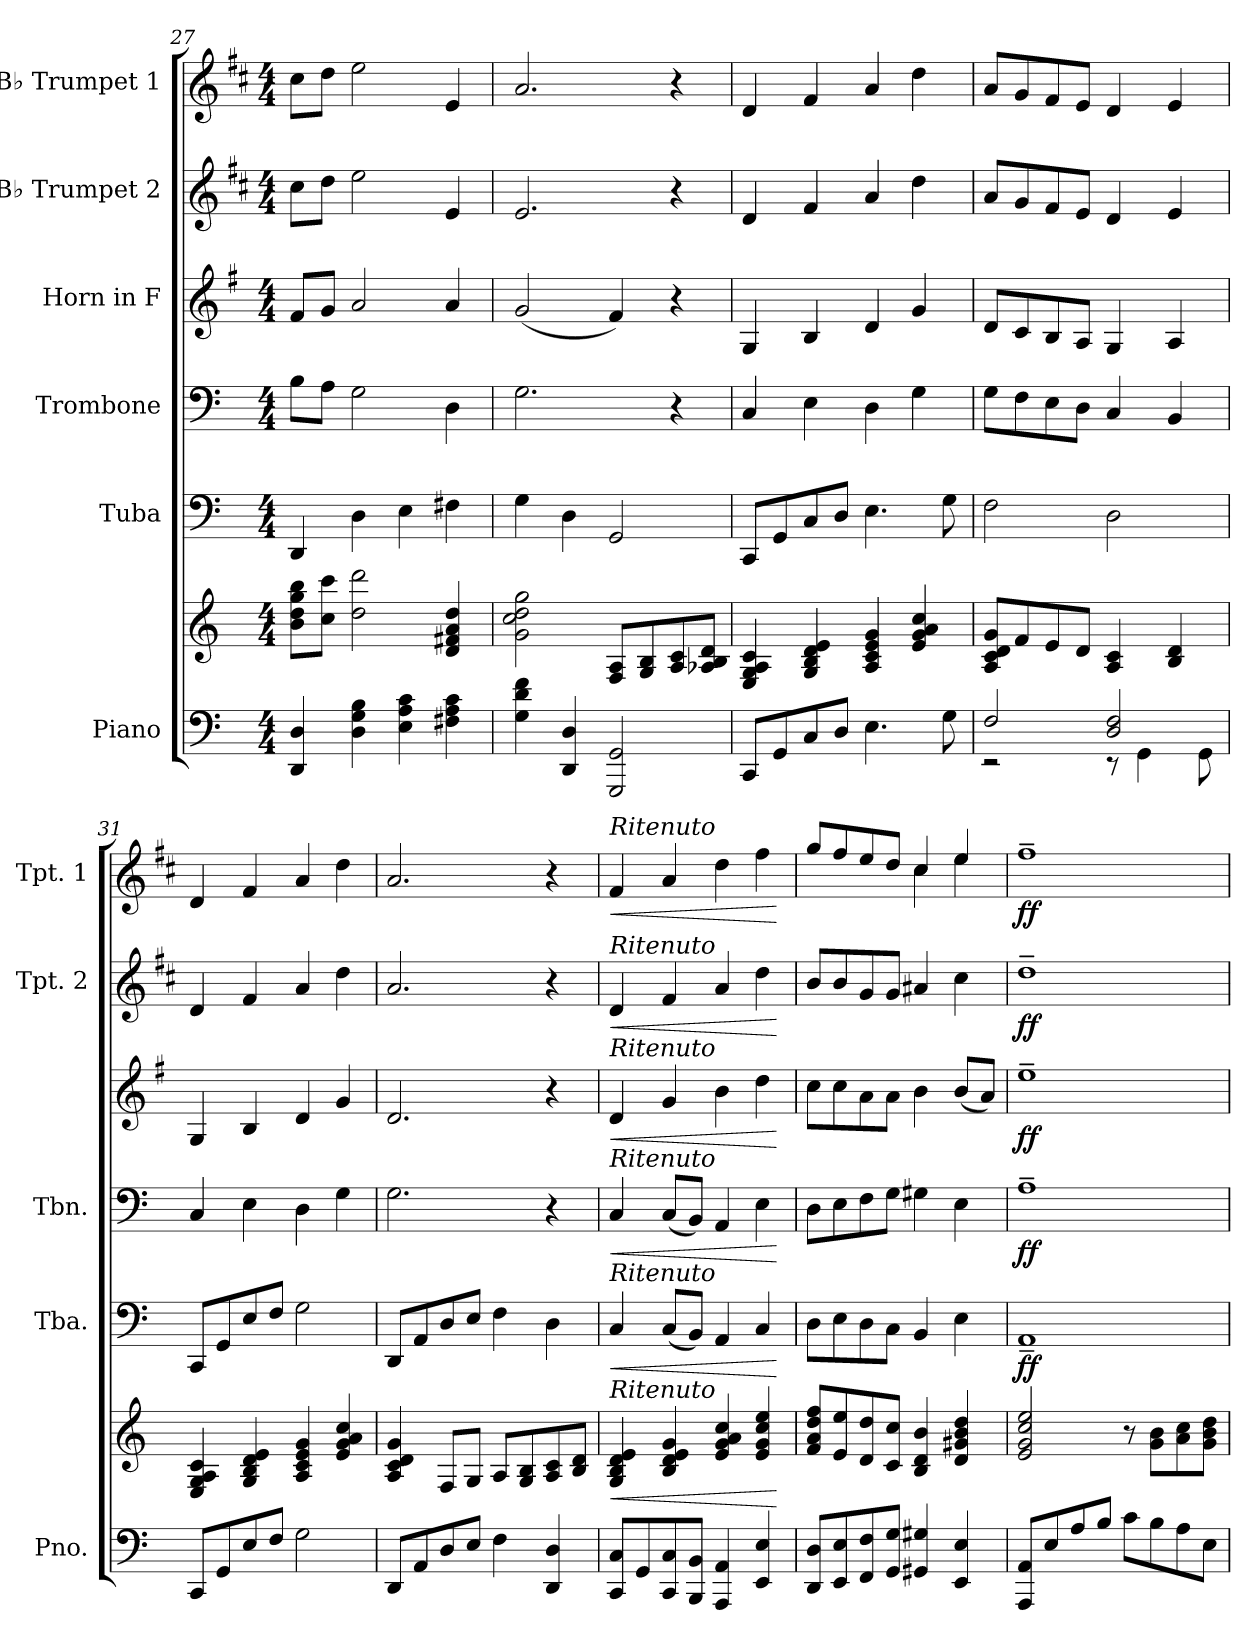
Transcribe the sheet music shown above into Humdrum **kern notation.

**kern	**kern	**dynam	**kern	**dynam	**kern	**dynam	**kern	**dynam	**kern	**dynam	**kern	**dynam
*part6	*part6	*part6	*part5	*part5	*part4	*part4	*part3	*part3	*part2	*part2	*part1	*part1
*staff7	*staff6	*staff6/7	*staff5	*staff5	*staff4	*staff4	*staff3	*staff3	*staff2	*staff2	*staff1	*staff1
*I"Piano	*	*	*I"Tuba	*	*I"Trombone	*	*I"Horn in F	*	*I"B♭ Trumpet 2	*	*I"B♭ Trumpet 1	*
*I'Pno.	*	*	*I'Tba.	*	*I'Tbn.	*	*	*	*I'Tpt. 2	*	*I'Tpt. 1	*
*clefF4	*clefG2	*	*clefF4	*	*clefF4	*	*clefG2	*	*clefG2	*	*clefG2	*
*	*	*	*	*	*	*	*ITrd4c7	*	*ITrd1c2	*	*ITrd1c2	*
*k[]	*k[]	*	*k[]	*	*k[]	*	*k[]	*	*k[]	*	*k[]	*
*M4/4	*M4/4	*	*M4/4	*	*M4/4	*	*M4/4	*	*M4/4	*	*M4/4	*
=27	=27	=27	=27	=27	=27	=27	=27	=27	=27	=27	=27	=27
4DD/ 4D/	8b\ 8dd\ 8gg\ 8bb\L	.	4DD/	.	8B\L	.	8B/L	.	8b\L	.	8b\L	.
.	8cc\ 8ccc\J	.	.	.	8A\J	.	8c/J	.	8cc\J	.	8cc\J	.
4D\ 4G\ 4B\	2dd\ 2ddd\	.	4D\	.	2G\	.	2d/	.	2dd\	.	2dd\	.
4E\ 4A\ 4c\	.	.	4E\	.	.	.	.	.	.	.	.	.
4F#X\ 4A\ 4c\	4d/ 4f#X/ 4a/ 4dd/	.	4F#X\	.	4D\	.	4d/	.	4d/	.	4d/	.
=28	=28	=28	=28	=28	=28	=28	=28	=28	=28	=28	=28	=28
4G\ 4d\ 4f\	2g\ 2cc\ 2dd\ 2gg\	.	4G\	.	2.G\	.	(<2c/	.	2.d/	.	2.g/	.
4DD/ 4D/	.	.	4D\	.	.	.	.	.	.	.	.	.
2GGG/ 2GG/	8F/ 8A/L	.	2GG/	.	.	.	4B/)	.	.	.	.	.
.	8G/ 8B/	.	.	.	.	.	.	.	.	.	.	.
.	8A/ 8c/	.	.	.	4r	.	4r	.	4r	.	4r	.
.	8A-X/ 8B/ 8d/J	.	.	.	.	.	.	.	.	.	.	.
=29	=29	=29	=29	=29	=29	=29	=29	=29	=29	=29	=29	=29
8CC/L	4E/ 4G/ 4A/ 4c/	.	8CC/L	.	4C/	.	4C/	.	4c/	.	4c/	.
8GG/	.	.	8GG/	.	.	.	.	.	.	.	.	.
8C/	4G/ 4B/ 4d/ 4e/	.	8C/	.	4E\	.	4E/	.	4e/	.	4e/	.
8D/J	.	.	8D/J	.	.	.	.	.	.	.	.	.
4.E\	4A/ 4c/ 4e/ 4g/	.	4.E\	.	4D\	.	4G/	.	4g/	.	4g/	.
.	4e/ 4g/ 4a/ 4cc/	.	.	.	4G\	.	4c/	.	4cc\	.	4cc\	.
8G\	.	.	8G\	.	.	.	.	.	.	.	.	.
=30	=30	=30	=30	=30	=30	=30	=30	=30	=30	=30	=30	=30
*^	*	*	*	*	*	*	*	*	*	*	*	*
2F/	2r	8A/ 8c/ 8d/ 8g/L	.	2F\	.	8G\L	.	8G/L	.	8g/L	.	8g/L	.
.	.	8f/	.	.	.	8F\	.	8F/	.	8f/	.	8f/	.
.	.	8e/	.	.	.	8E\	.	8E/	.	8e/	.	8e/	.
.	.	8d/J	.	.	.	8D\J	.	8D/J	.	8d/J	.	8d/J	.
2D/ 2F/	8r	4A/ 4c/	.	2D\	.	4C/	.	4C/	.	4c/	.	4c/	.
.	4GG\	.	.	.	.	.	.	.	.	.	.	.	.
.	.	4B/ 4d/	.	.	.	4BB/	.	4D/	.	4d/	.	4d/	.
.	8GG\	.	.	.	.	.	.	.	.	.	.	.	.
*v	*v	*	*	*	*	*	*	*	*	*	*	*	*
=31	=31	=31	=31	=31	=31	=31	=31	=31	=31	=31	=31	=31
8CC/L	4E/ 4G/ 4A/ 4c/	.	8CC/L	.	4C/	.	4C/	.	4c/	.	4c/	.
8GG/	.	.	8GG/	.	.	.	.	.	.	.	.	.
8E/	4G/ 4B/ 4d/ 4e/	.	8E/	.	4E\	.	4E/	.	4e/	.	4e/	.
8F/J	.	.	8F/J	.	.	.	.	.	.	.	.	.
2G\	4A/ 4c/ 4e/ 4g/	.	2G\	.	4D\	.	4G/	.	4g/	.	4g/	.
.	4e/ 4g/ 4a/ 4cc/	.	.	.	4G\	.	4c/	.	4cc\	.	4cc\	.
!!LO:LB:g=z
=32	=32	=32	=32	=32	=32	=32	=32	=32	=32	=32	=32	=32
8DD/L	4A/ 4c/ 4d/ 4g/	.	8DD/L	.	2.G\	.	2.G/	.	2.g/	.	2.g/	.
8AA/	.	.	8AA/	.	.	.	.	.	.	.	.	.
8D/	8F/L	.	8D/	.	.	.	.	.	.	.	.	.
8E/J	8G/J	.	8E/J	.	.	.	.	.	.	.	.	.
4F\	8A/L	.	4F\	.	.	.	.	.	.	.	.	.
.	8G/ 8B/	.	.	.	.	.	.	.	.	.	.	.
4DD/ 4D/	8A/ 8c/	.	4D\	.	4r	.	4r	.	4r	.	4r	.
.	8B/ 8d/J	.	.	.	.	.	.	.	.	.	.	.
=33	=33	=33	=33	=33	=33	=33	=33	=33	=33	=33	=33	=33
!	!	!	!	!	!	!	!	!	!	!	!LO:TX:a:i:t=Ritenuto	!
!	!	!	!	!	!	!	!	!	!LO:TX:a:i:t=Ritenuto	!	!	!
!	!	!	!	!	!	!	!LO:TX:a:i:t=Ritenuto	!	!	!	!	!
!	!	!	!	!	!LO:TX:a:i:t=Ritenuto	!	!	!	!	!	!	!
!	!	!	!LO:TX:a:i:t=Ritenuto	!	!	!	!	!	!	!	!	!
!	!LO:TX:a:i:t=Ritenuto	!	!	!	!	!	!	!	!	!	!	!
!	!	!LO:HP:b	!	!LO:HP:b	!	!LO:HP:b	!	!LO:HP:b	!	!LO:HP:b	!	!LO:HP:b
8CC/ 8C/L	4G/ 4B/ 4d/ 4e/	<	4C/	<	4C/	<	4G/	<	4c/	<	4e/	<
8GG/	.	.	.	.	.	.	.	.	.	.	.	.
8CC/ 8C/	4B/ 4d/ 4e/ 4g/	.	(<8C/L	.	(<8C/L	.	4c/	.	4e/	.	4g/	.
8BBB/ 8BB/J	.	.	8BB/J)	.	8BB/J)	.	.	.	.	.	.	.
4AAA/ 4AA/	4e/ 4g/ 4a/ 4cc/	.	4AA/	.	4AA/	.	4e\	.	4g/	.	4cc\	.
4EE/ 4E/	4e/ 4g/ 4cc/ 4ee/	.	4C/	.	4E\	.	4g\	.	4cc\	.	4ee\	.
.	.	[	.	[	.	[	.	[	.	[	.	[
=34	=34	=34	=34	=34	=34	=34	=34	=34	=34	=34	=34	=34
*	*	*	*	*	*	*	*	*	*	*	*^	*
8DD/ 8D/L	8f/ 8a/ 8dd/ 8ff/L	.	8D\L	.	8D\L	.	8f\L	.	8a/L	.	8ff/L	2ryy	.
8EE/ 8E/	8e/ 8ee/	.	8E\	.	8E\	.	8f\	.	8a/	.	8ee/	.	.
8FF/ 8F/	8d/ 8dd/	.	8D\	.	8F\	.	8d\	.	8f/	.	8dd/	.	.
8GG/ 8G/J	8c/ 8cc/J	.	8C\J	.	8G\J	.	8d\J	.	8f/J	.	8cc/J	.	.
4GG#X/ 4G#X/	4B/ 4d/ 4b/	.	4BB/	.	4G#X\	.	4e\	.	4g#X/	.	4b/	4b\	.
4EE/ 4E/	4d/ 4g#X/ 4b/ 4dd/	.	4E\	.	4E\	.	(<8e/L	.	4b\	.	4dd/	4dd\	.
.	.	.	.	.	.	.	8d/J)	.	.	.	.	.	.
*	*	*	*	*	*	*	*	*	*	*	*v	*v	*
=35	=35	=35	=35	=35	=35	=35	=35	=35	=35	=35	=35	=35
!	!	!	!	!LO:DY:b	!	!LO:DY:b	!	!LO:DY:b	!	!LO:DY:b	!	!LO:DY:b
8AAA/ 8AA/L	2e/ 2g/ 2cc/ 2ee/	.	1AA~	ff	1A~	ff	1a~	ff	1cc~	ff	1ee~	ff
8E/	.	.	.	.	.	.	.	.	.	.	.	.
8A/	.	.	.	.	.	.	.	.	.	.	.	.
8B/J	.	.	.	.	.	.	.	.	.	.	.	.
8c\L	8r	.	.	.	.	.	.	.	.	.	.	.
8B\	8g\ 8b\L	.	.	.	.	.	.	.	.	.	.	.
8A\	8a\ 8cc\	.	.	.	.	.	.	.	.	.	.	.
8E\J	8g\ 8b\ 8dd\J	.	.	.	.	.	.	.	.	.	.	.
=	=	=	=	=	=	=	=	=	=	=	=	=
*-	*-	*-	*-	*-	*-	*-	*-	*-	*-	*-	*-	*-
